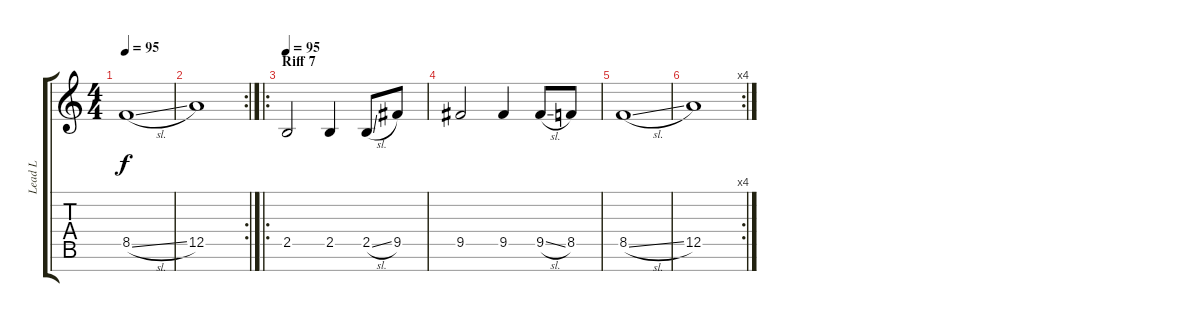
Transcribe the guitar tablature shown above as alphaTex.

\track ("Lead L" "Lead L") {instrument distortionguitar}
\staff {score tabs}
\tuning (E4 B3 G3 D3 A2 E2 B1) {hide}
\ts (4 4)
\tempo 95
\clef g2
\ks c
8.5{sl}.1{dy f} |
\rc 2
12.5.1 |
\ro
\section ("" "Riff 7")
\tempo 95
2.5.2 2.5.4 2.5{sl}.8 9.5.8 |
9.5.2 9.5.4 9.5{sl}.8 8.5.8 |
8.5{sl}.1 |
\rc 4
12.5.1
